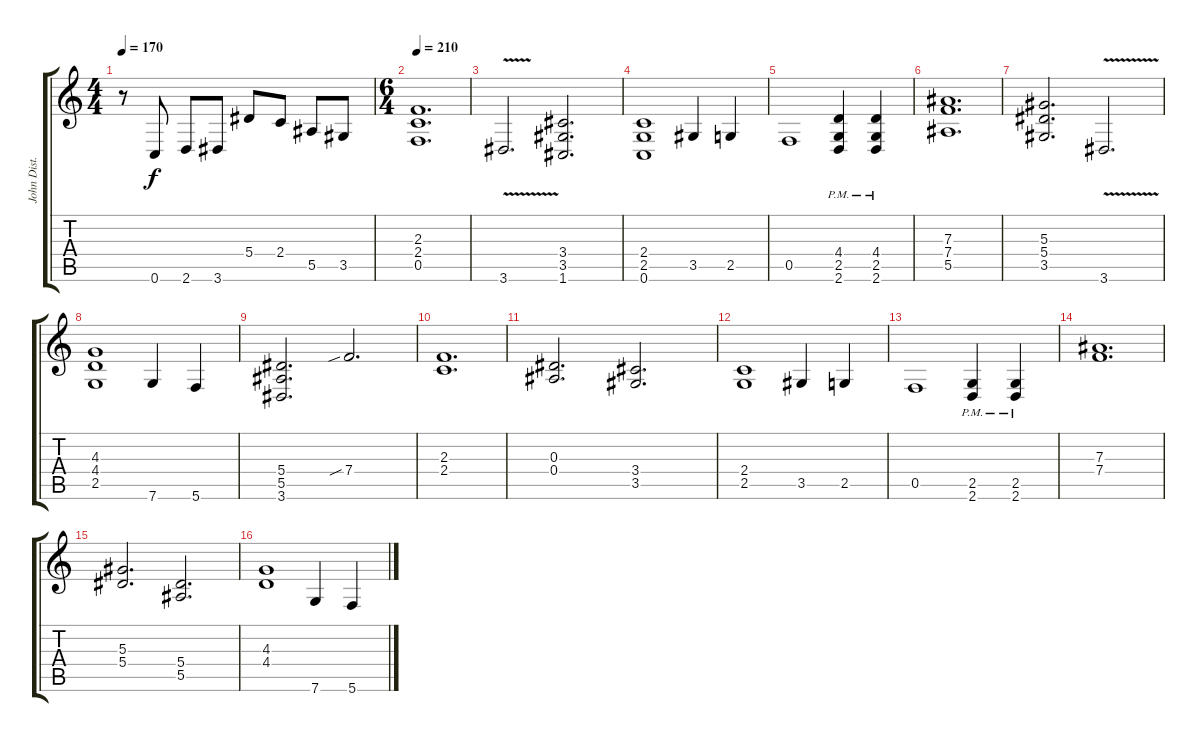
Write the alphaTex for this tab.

\track ("John Dist." "John Dist.") {instrument distortionguitar}
\staff {score tabs}
\tuning (C4 G3 Eb3 Bb2 F2 C2) {hide}
\ts (4 4)
\tempo 170
\clef g2
\ks c
r.8{dy f} 0.6.8 2.6.8 3.6.8 5.4.8 2.4.8 5.5.8 3.5.8 |
\ts (6 4)
\tempo 210
(2.3 2.4 0.5).1{d} |
3.6{v}.2{d} (3.4 3.5 1.6).2{d} |
(2.4 2.5 0.6).1 3.5.4 2.5.4 |
0.5.1 (4.4{pm} 2.5{pm} 2.6{pm}).4 (4.4{pm} 2.5{pm} 2.6{pm}).4 |
(7.3 7.4 5.5).1{d} |
(5.3 5.4 3.5).2{d} 3.6{v}.2{d} |
(4.3 4.4 2.5).1 7.6.4 5.6.4 |
(5.4 5.5 3.6).2{d} 7.4{sib}.2{d} |
(2.3 2.4).1{d} |
(0.3 0.4).2{d} (3.4 3.5).2{d} |
(2.4 2.5).1 3.5.4 2.5.4 |
0.5.1 (2.5{pm} 2.6{pm}).4 (2.5{pm} 2.6{pm}).4 |
(7.3 7.4).1{d} |
(5.3 5.4).2{d} (5.4 5.5).2{d} |
(4.3 4.4).1 7.6.4 5.6.4
